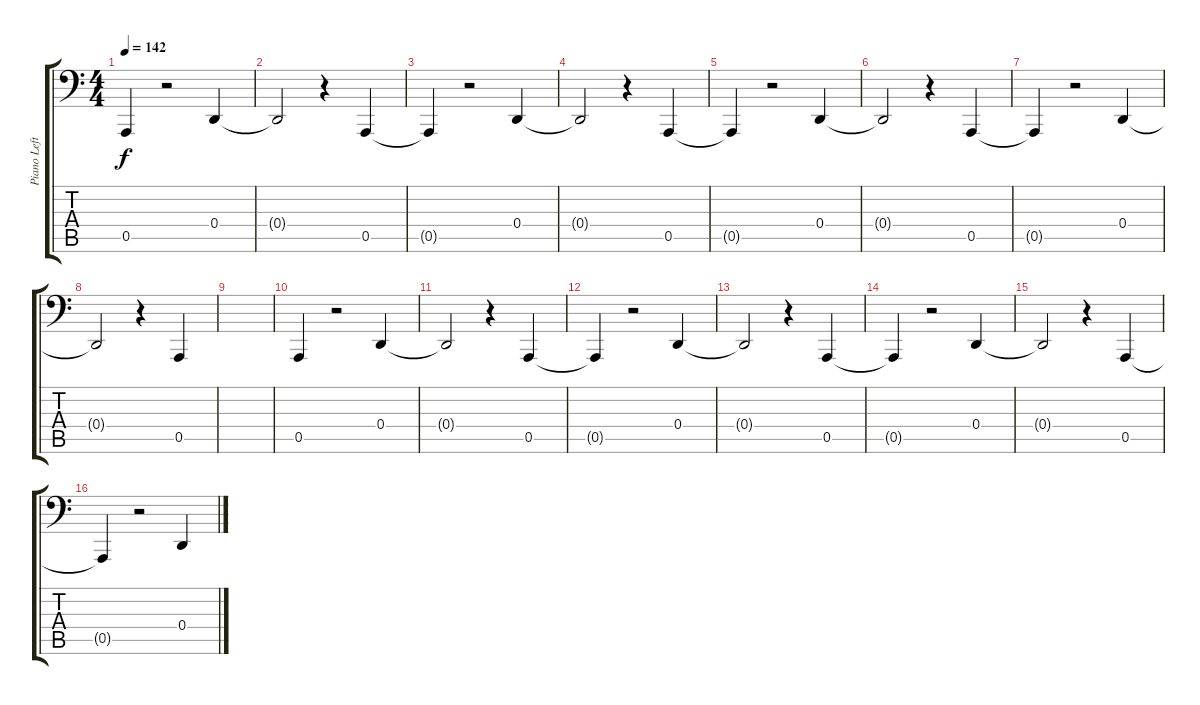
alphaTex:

\track ("Piano Left Hand" "Piano Left") {instrument acousticgrandpiano}
\staff {score tabs}
\tuning (E3 B2 G2 D2 A1 E1) {hide}
\ts (4 4)
\tempo 142
\clef f4
\ks c
0.5{t}.4{dy f} r.2 0.4.4 |
0.4{t}.2 r.4 0.5.4 |
0.5{t}.4 r.2 0.4.4 |
0.4{t}.2 r.4 0.5.4 |
0.5{t}.4 r.2 0.4.4 |
0.4{t}.2 r.4 0.5.4 |
0.5{t}.4 r.2 0.4.4 |
0.4{t}.2 r.4 0.5.4 |
|
0.5.4 r.2 0.4.4 |
0.4{t}.2 r.4 0.5.4 |
0.5{t}.4 r.2 0.4.4 |
0.4{t}.2 r.4 0.5.4 |
0.5{t}.4 r.2 0.4.4 |
0.4{t}.2 r.4 0.5.4 |
0.5{t}.4 r.2 0.4.4
